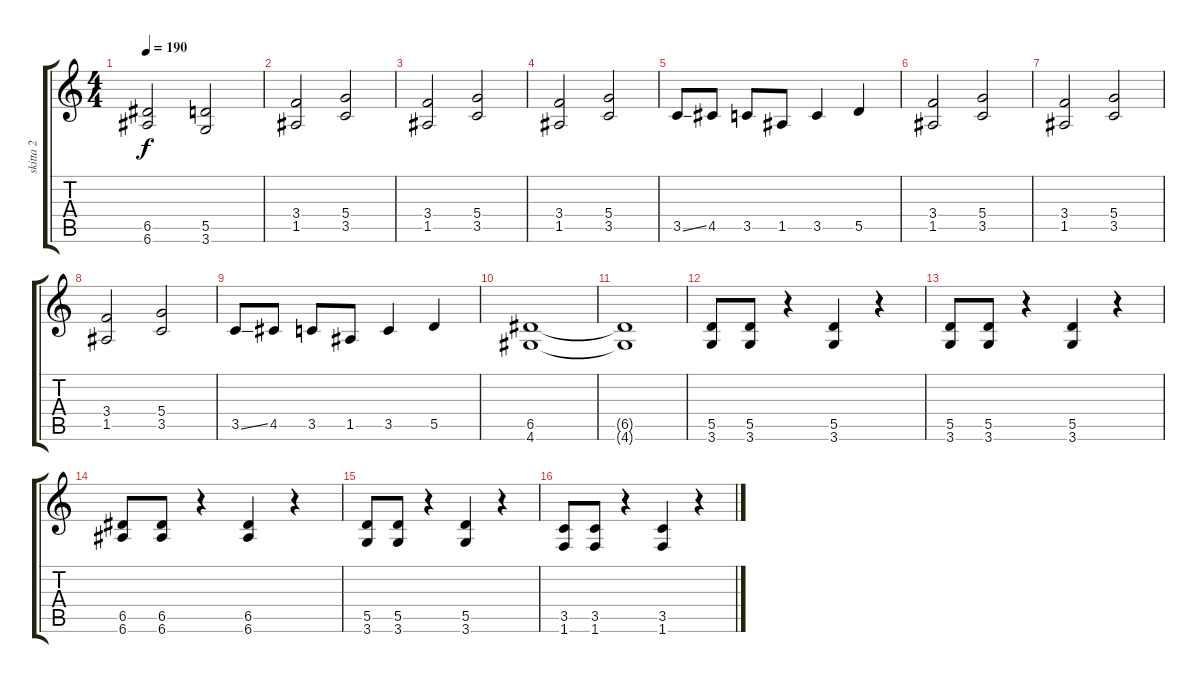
\track ("skitta 2" "skitta 2") {instrument distortionguitar}
\staff {score tabs}
\tuning (E4 B3 G3 D3 A2 E2) {hide}
\ts (4 4)
\tempo 190
\clef g2
\ks c
(6.5 6.6).2{dy f} (5.5 3.6).2 |
(3.4 1.5).2 (5.4 3.5).2 |
(3.4 1.5).2 (5.4 3.5).2 |
(3.4 1.5).2 (5.4 3.5).2 |
3.5{ss}.8 4.5.8 3.5.8 1.5.8 3.5.4 5.5.4 |
(3.4 1.5).2 (5.4 3.5).2 |
(3.4 1.5).2 (5.4 3.5).2 |
(3.4 1.5).2 (5.4 3.5).2 |
3.5{ss}.8 4.5.8 3.5.8 1.5.8 3.5.4 5.5.4 |
(6.5 4.6).1 |
(6.5{t} 4.6{t}).1 |
(5.5 3.6).8 (5.5 3.6).8 r.4 (5.5 3.6).4 r.4 |
(5.5 3.6).8 (5.5 3.6).8 r.4 (5.5 3.6).4 r.4 |
(6.5 6.6).8 (6.5 6.6).8 r.4 (6.5 6.6).4 r.4 |
(5.5 3.6).8 (5.5 3.6).8 r.4 (5.5 3.6).4 r.4 |
(3.5 1.6).8 (3.5 1.6).8 r.4 (3.5 1.6).4 r.4
